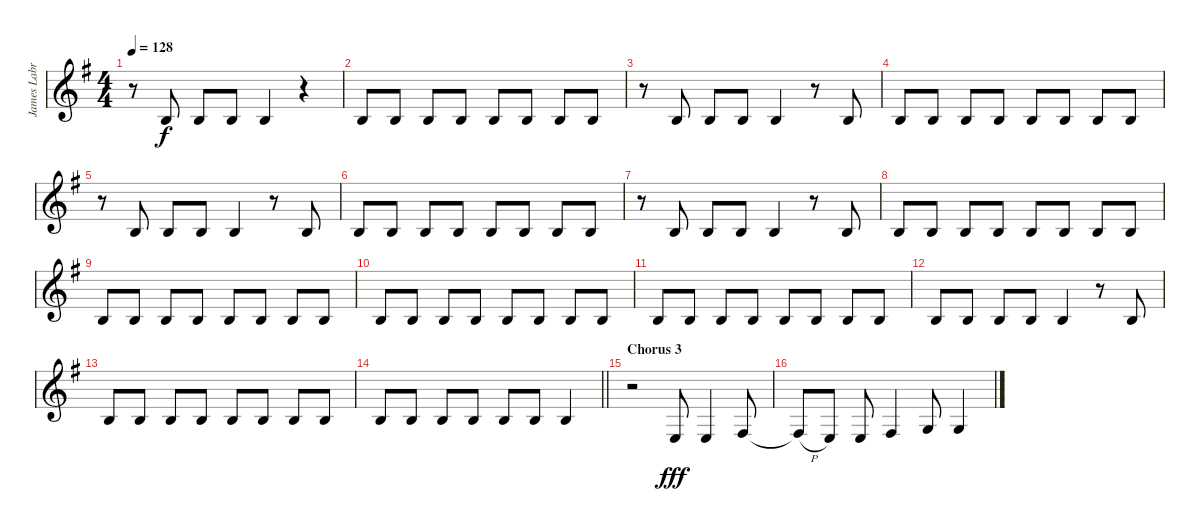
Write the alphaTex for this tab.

\track ("James Labrie" "James Labr") {instrument voiceoohs}
\staff {score}
\tuning (E4 B3 G3 D3 A2 E2) {hide}
\ts (4 4)
\tempo 128
\clef g2
\ks eminor
r.8{dy f} 0.2.8 0.2.8 0.2.8 0.2.4 r.4 |
0.2.8 0.2.8 0.2.8 0.2.8 4.3.8 0.2.8 0.2.8 0.2.8 |
r.8 0.2.8 0.2.8 0.2.8 0.2.4 r.8 0.2.8 |
0.2.8 0.2.8 0.2.8 0.2.8 0.2.8 0.2.8 0.2.8 0.2.8 |
r.8 0.2.8 0.2.8 0.2.8 0.2.4 r.8 0.2.8 |
0.2.8 0.2.8 0.2.8 0.2.8 0.2.8 0.2.8 0.2.8 0.2.8 |
r.8 0.2.8 0.2.8 0.2.8 0.2.4 r.8 0.2.8 |
0.2.8 0.2.8 0.2.8 0.2.8 0.2.8 0.2.8 0.2.8 0.2.8 |
0.2.8 0.2.8 0.2.8 0.2.8 0.2.8 0.2.8 0.2.8 0.2.8 |
0.2.8 0.2.8 0.2.8 0.2.8 0.2.8 0.2.8 0.2.8 0.2.8 |
0.2.8 0.2.8 0.2.8 0.2.8 0.2.8 0.2.8 0.2.8 0.2.8 |
0.2.8 0.2.8 0.2.8 0.2.8 0.2.4 r.8 0.2.8 |
0.2.8 0.2.8 0.2.8 0.2.8 0.2.8 0.2.8 0.2.8 0.2.8 |
\barLineRight lightlight
0.2.8 0.2.8 0.2.8 0.2.8 0.2.8 0.2.8 0.2.4 |
\section ("" "Chorus 3")
r.2 2.4.8{dy fff} 2.4.4 4.4.8 |
4.4{h t}.8 2.4.8 2.4.8 4.4.4 0.3.8 0.3.4
